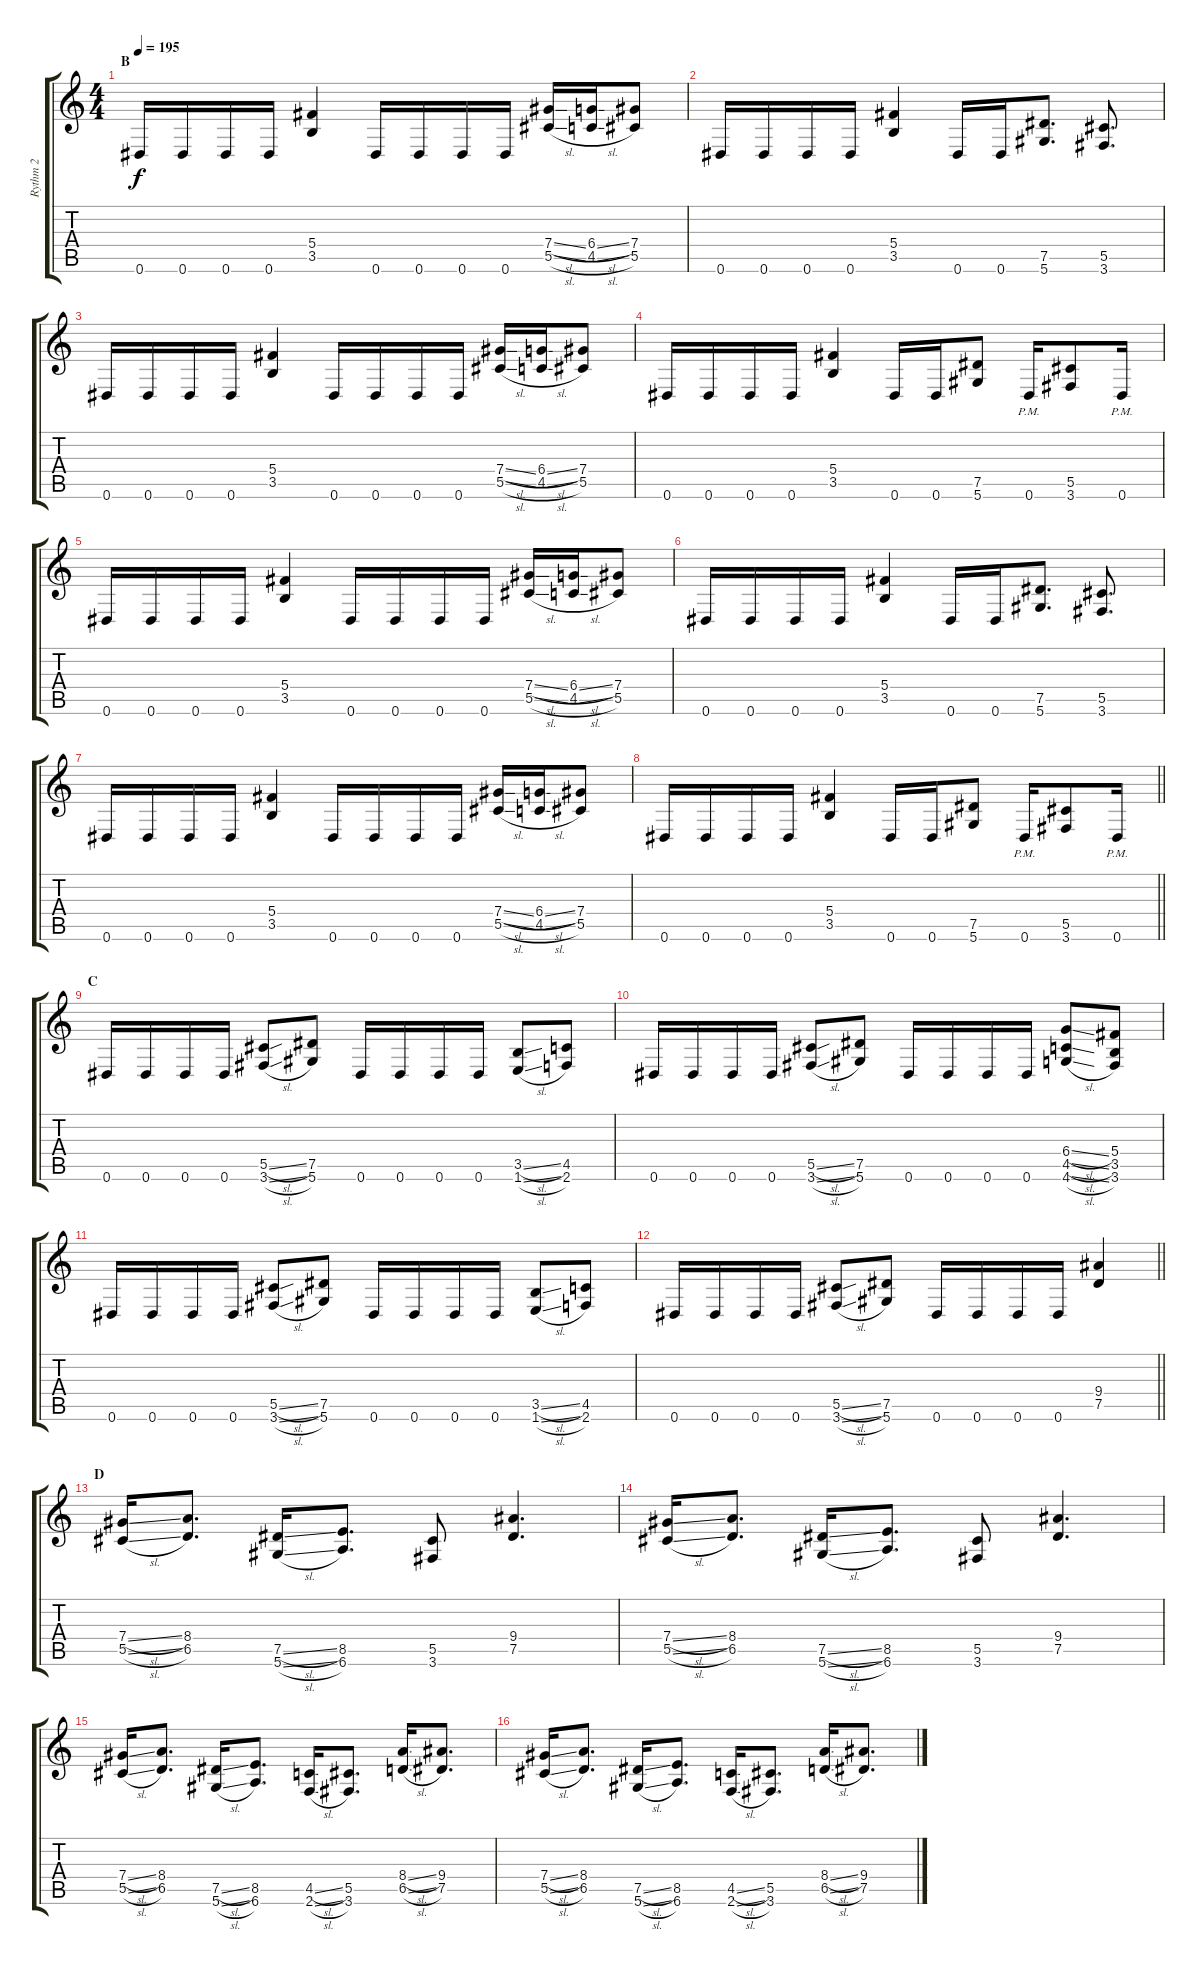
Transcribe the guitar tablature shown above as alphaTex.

\track ("Rythm 2" "Rythm 2") {instrument distortionguitar}
\staff {score tabs}
\tuning (Eb4 Bb3 Gb3 Db3 Ab2 Eb2) {hide}
\ts (4 4)
\section ("" "B")
\tempo 195
\clef g2
\ks c
0.6.16{dy f} 0.6.16 0.6.16 0.6.16 (5.4 3.5).4 0.6.16 0.6.16 0.6.16 0.6.16 (7.4{sl} 5.5{sl}).16 (6.4{sl} 4.5{sl}).16 (7.4 5.5).8 |
0.6.16 0.6.16 0.6.16 0.6.16 (5.4 3.5).4 0.6.16 0.6.16 (7.5 5.6).8{d} (5.5 3.6).8{d} |
0.6.16 0.6.16 0.6.16 0.6.16 (5.4 3.5).4 0.6.16 0.6.16 0.6.16 0.6.16 (7.4{sl} 5.5{sl}).16 (6.4{sl} 4.5{sl}).16 (7.4 5.5).8 |
0.6.16 0.6.16 0.6.16 0.6.16 (5.4 3.5).4 0.6.16 0.6.16 (7.5 5.6).8 0.6{pm}.16 (5.5 3.6).8 0.6{pm}.16 |
0.6.16 0.6.16 0.6.16 0.6.16 (5.4 3.5).4 0.6.16 0.6.16 0.6.16 0.6.16 (7.4{sl} 5.5{sl}).16 (6.4{sl} 4.5{sl}).16 (7.4 5.5).8 |
0.6.16 0.6.16 0.6.16 0.6.16 (5.4 3.5).4 0.6.16 0.6.16 (7.5 5.6).8{d} (5.5 3.6).8{d} |
0.6.16 0.6.16 0.6.16 0.6.16 (5.4 3.5).4 0.6.16 0.6.16 0.6.16 0.6.16 (7.4{sl} 5.5{sl}).16 (6.4{sl} 4.5{sl}).16 (7.4 5.5).8 |
\barLineRight lightlight
0.6.16 0.6.16 0.6.16 0.6.16 (5.4 3.5).4 0.6.16 0.6.16 (7.5 5.6).8 0.6{pm}.16 (5.5 3.6).8 0.6{pm}.16 |
\section ("" "C")
0.6.16 0.6.16 0.6.16 0.6.16 (5.5{sl} 3.6{sl}).8 (7.5 5.6).8 0.6.16 0.6.16 0.6.16 0.6.16 (3.5{sl} 1.6{sl}).8 (4.5 2.6).8 |
0.6.16 0.6.16 0.6.16 0.6.16 (5.5{sl} 3.6{sl}).8 (7.5 5.6).8 0.6.16 0.6.16 0.6.16 0.6.16 (6.4{sl} 4.5{sl} 4.6{sl}).8 (5.4 3.5 3.6).8 |
0.6.16 0.6.16 0.6.16 0.6.16 (5.5{sl} 3.6{sl}).8 (7.5 5.6).8 0.6.16 0.6.16 0.6.16 0.6.16 (3.5{sl} 1.6{sl}).8 (4.5 2.6).8 |
\barLineRight lightlight
0.6.16 0.6.16 0.6.16 0.6.16 (5.5{sl} 3.6{sl}).8 (7.5 5.6).8 0.6.16 0.6.16 0.6.16 0.6.16 (9.4 7.5).4 |
\section ("" "D")
(7.4{sl} 5.5{sl}).16 (8.4 6.5).8{d} (7.5{sl} 5.6{sl}).16 (8.5 6.6).8{d} (5.5 3.6).8 (9.4 7.5).4{d} |
(7.4{sl} 5.5{sl}).16 (8.4 6.5).8{d} (7.5{sl} 5.6{sl}).16 (8.5 6.6).8{d} (5.5 3.6).8 (9.4 7.5).4{d} |
(7.4{sl} 5.5{sl}).16 (8.4 6.5).8{d} (7.5{sl} 5.6{sl}).16 (8.5 6.6).8{d} (4.5{sl} 2.6{sl}).16 (5.5 3.6).8{d} (8.4{sl} 6.5{sl}).16 (9.4 7.5).8{d} |
(7.4{sl} 5.5{sl}).16 (8.4 6.5).8{d} (7.5{sl} 5.6{sl}).16 (8.5 6.6).8{d} (4.5{sl} 2.6{sl}).16 (5.5 3.6).8{d} (8.4{sl} 6.5{sl}).16 (9.4 7.5).8{d}
